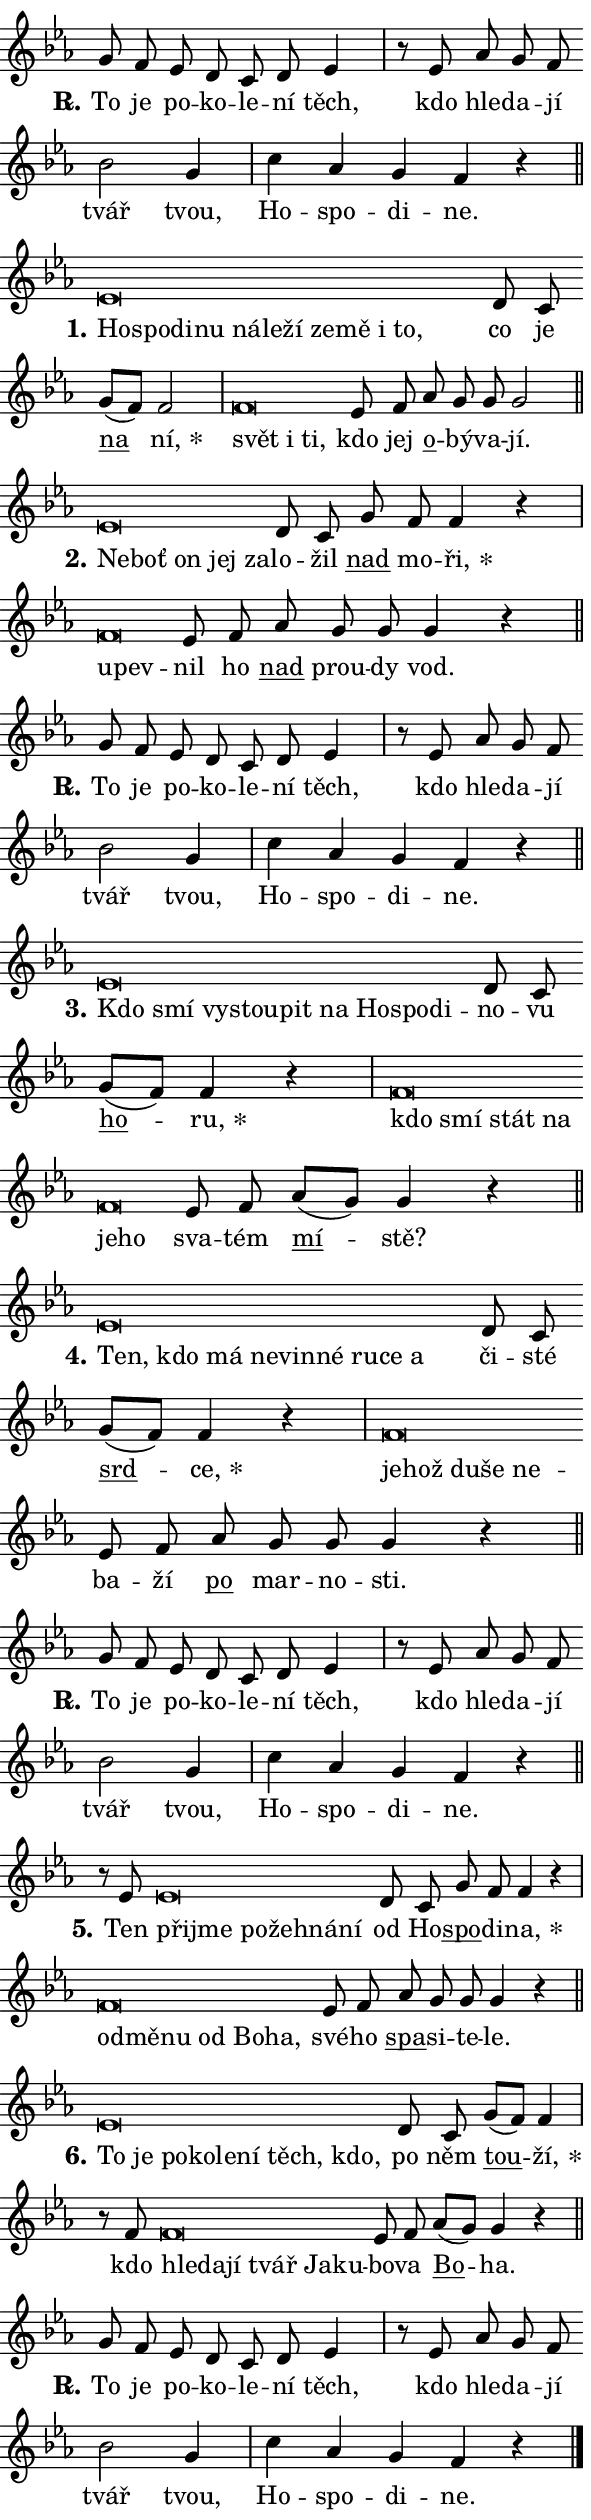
\version "2.24.0"
\header { tagline = "" }
\paper {
  indent = 0\cm
  top-margin = 0\cm
  right-margin = 0.13\cm % to fit lyric hyphens
  bottom-margin = 0\cm
  left-margin = 0\cm
  paper-width = 10\cm
  page-breaking = #ly:one-page-breaking
  system-system-spacing.basic-distance = #11
  score-system-spacing.basic-distance = #11
  ragged-last = ##f
}


%% Author: Thomas Morley
%% https://lists.gnu.org/archive/html/lilypond-user/2020-05/msg00002.html
#(define (line-position grob)
"Returns position of @var[grob} in current system:
   @code{'start}, if at first time-step
   @code{'end}, if at last time-step
   @code{'middle} otherwise
"
  (let* ((col (ly:item-get-column grob))
         (ln (ly:grob-object col 'left-neighbor))
         (rn (ly:grob-object col 'right-neighbor))
         (col-to-check-left (if (ly:grob? ln) ln col))
         (col-to-check-right (if (ly:grob? rn) rn col))
         (break-dir-left
           (and
             (ly:grob-property col-to-check-left 'non-musical #f)
             (ly:item-break-dir col-to-check-left)))
         (break-dir-right
           (and
             (ly:grob-property col-to-check-right 'non-musical #f)
             (ly:item-break-dir col-to-check-right))))
        (cond ((eqv? 1 break-dir-left) 'start)
              ((eqv? -1 break-dir-right) 'end)
              (else 'middle))))

#(define (tranparent-at-line-position vctor)
  (lambda (grob)
  "Relying on @code{line-position} select the relevant enry from @var{vctor}.
Used to determine transparency,"
    (case (line-position grob)
      ((end) (not (vector-ref vctor 0)))
      ((middle) (not (vector-ref vctor 1)))
      ((start) (not (vector-ref vctor 2))))))

noteHeadBreakVisibility =
#(define-music-function (break-visibility)(vector?)
"Makes @code{NoteHead}s transparent relying on @var{break-visibility}"
#{
  \override NoteHead.transparent =
    #(tranparent-at-line-position break-visibility)
#})

#(define delete-ledgers-for-transparent-note-heads
  (lambda (grob)
    "Reads whether a @code{NoteHead} is transparent.
If so this @code{NoteHead} is removed from @code{'note-heads} from
@var{grob}, which is supposed to be @code{LedgerLineSpanner}.
As a result ledgers are not printed for this @code{NoteHead}"
    (let* ((nhds-array (ly:grob-object grob 'note-heads))
           (nhds-list
             (if (ly:grob-array? nhds-array)
                 (ly:grob-array->list nhds-array)
                 '()))
           ;; Relies on the transparent-property being done before
           ;; Staff.LedgerLineSpanner.after-line-breaking is executed.
           ;; This is fragile ...
           (to-keep
             (remove
               (lambda (nhd)
                 (ly:grob-property nhd 'transparent #f))
               nhds-list)))
      ;; TODO find a better method to iterate over grob-arrays, similiar
      ;; to filter/remove etc for lists
      ;; For now rebuilt from scratch
      (set! (ly:grob-object grob 'note-heads)  '())
      (for-each
        (lambda (nhd)
          (ly:pointer-group-interface::add-grob grob 'note-heads nhd))
        to-keep))))

squashNotes = {
  \override NoteHead.X-extent = #'(-0.2 . 0.2)
  \override NoteHead.Y-extent = #'(-0.75 . 0)
  \override NoteHead.stencil =
    #(lambda (grob)
       (let ((pos (ly:grob-property grob 'staff-position)))
         (begin
           (if (< pos -7) (display "ERROR: Lower brevis then expected\n") (display ""))
           (if (<= pos -6) ly:text-interface::print ly:note-head::print))))
}
unSquashNotes = {
  \revert NoteHead.X-extent
  \revert NoteHead.Y-extent
  \revert NoteHead.stencil
}

hideNotes = \noteHeadBreakVisibility #begin-of-line-visible
unHideNotes = \noteHeadBreakVisibility #all-visible

% work-around for resetting accidentals
% https://lilypond.org/doc/v2.23/Documentation/notation/displaying-rhythms#unmetered-music
cadenzaMeasure = {
  \cadenzaOff
  \partial 1024 s1024
  \cadenzaOn
}

#(define-markup-command (accent layout props text) (markup?)
  "Underline accented syllable"
  (interpret-markup layout props
    #{\markup \override #'(offset . 4.3) \underline { #text }#}))

responsum = \markup \concat {
  "R" \hspace #-1.05 \path #0.1 #'((moveto 0 0.07) (lineto 0.9 0.8)) \hspace #0.05 "."
}

spaceSize = #0.6828661417322834 % exact space size for TeX Gyre Schola

\layout {
  \context {
    \Staff
    \remove "Time_signature_engraver"
    \override LedgerLineSpanner.after-line-breaking = #delete-ledgers-for-transparent-note-heads
  }
  \context {
    \Lyrics {
      \override LyricSpace.minimum-distance = \spaceSize
      \override LyricText.font-name = #"TeX Gyre Schola"
      \override LyricText.font-size = 1
      \override StanzaNumber.font-name = #"TeX Gyre Schola Bold"
      \override StanzaNumber.font-size = 1
    }
  }
  \context {
    \Score 
    \override NoteHead.text =
      #(lambda (grob) 
        (let ((pos (ly:grob-property grob 'staff-position)))
          #{\markup {
            \combine
              \halign #-0.55 \raise #(if (= pos -6) 0 0.5) \override #'(thickness . 2) \draw-line #'(3.2 . 0)
              \musicglyph "noteheads.sM1"
          }#}))
  }
}

% magnetic-lyrics.ily
%
%   written by
%     Jean Abou Samra <jean@abou-samra.fr>
%     Werner Lemberg <wl@gnu.org>
%
%   adapted by
%     Jiri Hon <jiri.hon@gmail.com>
%
% Version 2022-Apr-15

% https://www.mail-archive.com/lilypond-user@gnu.org/msg149350.html

#(define (Left_hyphen_pointer_engraver context)
   "Collect syllable-hyphen-syllable occurrences in lyrics and store
them in properties.  This engraver only looks to the left.  For
example, if the lyrics input is @code{foo -- bar}, it does the
following.

@itemize @bullet
@item
Set the @code{text} property of the @code{LyricHyphen} grob between
@q{foo} and @q{bar} to @code{foo}.

@item
Set the @code{left-hyphen} property of the @code{LyricText} grob with
text @q{foo} to the @code{LyricHyphen} grob between @q{foo} and
@q{bar}.
@end itemize

Use this auxiliary engraver in combination with the
@code{lyric-@/text::@/apply-@/magnetic-@/offset!} hook."
   (let ((hyphen #f)
         (text #f))
     (make-engraver
      (acknowledgers
       ((lyric-syllable-interface engraver grob source-engraver)
        (set! text grob)))
      (end-acknowledgers
       ((lyric-hyphen-interface engraver grob source-engraver)
        ;(when (not (grob::has-interface grob 'lyric-space-interface))
          (set! hyphen grob)));)
      ((stop-translation-timestep engraver)
       (when (and text hyphen)
         (ly:grob-set-object! text 'left-hyphen hyphen))
       (set! text #f)
       (set! hyphen #f)))))

#(define (lyric-text::apply-magnetic-offset! grob)
   "If the space between two syllables is less than the value in
property @code{LyricText@/.details@/.squash-threshold}, move the right
syllable to the left so that it gets concatenated with the left
syllable.

Use this function as a hook for
@code{LyricText@/.after-@/line-@/breaking} if the
@code{Left_@/hyphen_@/pointer_@/engraver} is active."
   (let ((hyphen (ly:grob-object grob 'left-hyphen #f)))
     (when hyphen
       (let ((left-text (ly:spanner-bound hyphen LEFT)))
         (when (grob::has-interface left-text 'lyric-syllable-interface)
           (let* ((common (ly:grob-common-refpoint grob left-text X))
                  (this-x-ext (ly:grob-extent grob common X))
                  (left-x-ext
                   (begin
                     ;; Trigger magnetism for left-text.
                     (ly:grob-property left-text 'after-line-breaking)
                     (ly:grob-extent left-text common X)))
                  ;; `delta` is the gap width between two syllables.
                  (delta (- (interval-start this-x-ext)
                            (interval-end left-x-ext)))
                  (details (ly:grob-property grob 'details))
                  (threshold (assoc-get 'squash-threshold details 0.2)))
             (when (< delta threshold)
               (let* (;; We have to manipulate the input text so that
                      ;; ligatures crossing syllable boundaries are not
                      ;; disabled.  For languages based on the Latin
                      ;; script this is essentially a beautification.
                      ;; However, for non-Western scripts it can be a
                      ;; necessity.
                      (lt (ly:grob-property left-text 'text))
                      (rt (ly:grob-property grob 'text))
                      (is-space (grob::has-interface hyphen 'lyric-space-interface))
                      (space (if is-space " " ""))
                      (extra-delta (if is-space spaceSize 0))
                      ;; Append new syllable.
                      (ltrt-space (if (and (string? lt) (string? rt))
                                (string-append lt space rt)
                                (make-concat-markup (list lt space rt))))
                      ;; Right-align `ltrt` to the right side.
                      (ltrt-space-markup (grob-interpret-markup
                               grob
                               (make-translate-markup
                                (cons (interval-length this-x-ext) 0)
                                (make-right-align-markup ltrt-space)))))
                 (begin
                   ;; Don't print `left-text`.
                   (ly:grob-set-property! left-text 'stencil #f)
                   ;; Set text and stencil (which holds all collected
                   ;; syllables so far) and shift it to the left.
                   (ly:grob-set-property! grob 'text ltrt-space)
                   (ly:grob-set-property! grob 'stencil ltrt-space-markup)
                   (ly:grob-translate-axis! grob (- (- delta extra-delta)) X))))))))))


#(define (lyric-hyphen::displace-bounds-first grob)
   ;; Make very sure this callback isn't triggered too early.
   (let ((left (ly:spanner-bound grob LEFT))
         (right (ly:spanner-bound grob RIGHT)))
     (ly:grob-property left 'after-line-breaking)
     (ly:grob-property right 'after-line-breaking)
     (ly:lyric-hyphen::print grob)))

squashThreshold = #0.4

\layout {
  \context {
    \Lyrics
    \consists #Left_hyphen_pointer_engraver
    \override LyricText.after-line-breaking =
      #lyric-text::apply-magnetic-offset!
    \override LyricHyphen.stencil = #lyric-hyphen::displace-bounds-first
    \override LyricText.details.squash-threshold = \squashThreshold
    \override LyricHyphen.minimum-distance = 0
    \override LyricHyphen.minimum-length = \squashThreshold
  }
}

squashText = \override LyricText.details.squash-threshold = 9999
unSquashText = \override LyricText.details.squash-threshold = \squashThreshold

leftText = \override LyricText.self-alignment-X = #LEFT
unLeftText = \revert LyricText.self-alignment-X

starOffset = #(lambda (grob) 
                (let ((x_offset (ly:self-alignment-interface::aligned-on-x-parent grob)))
                  (if (= x_offset 0) 0 (+ x_offset 1.2))))

star = #(define-music-function (syllable)(string?)
"Append star separator at the end of a syllable"
#{
  \once \override LyricText.X-offset = #starOffset
  \lyricmode { \markup {
    #syllable
    \override #'((font-name . "TeX Gyre Schola Bold")) \hspace #0.2 \lower #0.65 \larger "*"
  } }
#})

starAccent = #(define-music-function (syllable)(string?)
"Append star separator at the end of a syllable and make accent"
#{
  \once \override LyricText.X-offset = #starOffset
  \lyricmode { \markup {
    \accent #syllable
    \override #'((font-name . "TeX Gyre Schola Bold")) \hspace #0.2 \lower #0.65 \larger "*"
  } }
#})

breath = #(define-music-function (syllable)(string?)
"Append breathing indicator at the end of a syllable"
#{
  \lyricmode { \markup { #syllable "+" } }
#})

optionalBreath = #(define-music-function (syllable)(string?)
"Append optional breathing indicator at the end of a syllable"
#{
  \lyricmode { \markup { #syllable "(+)" } }
#})


\score {
    <<
        \new Voice = "melody" { \cadenzaOn \key es \major \relative { g'8 f es d c d es4 \cadenzaMeasure \bar "|" r8 es as g f \bar "" bes2 g4 \cadenzaMeasure \bar "|" c as g f r \cadenzaMeasure \bar "||" \break } }
        \new Lyrics \lyricsto "melody" { \lyricmode { \set stanza = \responsum
To je po -- ko -- le -- ní těch, kdo hle -- da -- jí tvář tvou, Ho -- spo -- di -- ne. } }
    >>
    \layout {}
}

\score {
    <<
        \new Voice = "melody" { \cadenzaOn \key es \major \relative { \squashNotes es'\breve*1/16 \hideNotes \breve*1/16 \bar "" \breve*1/16 \bar "" \breve*1/16 \bar "" \breve*1/16 \bar "" \breve*1/16 \bar "" \breve*1/16 \bar "" \breve*1/16 \bar "" \breve*1/16 \bar "" \breve*1/16 \breve*1/16 \bar "" \unHideNotes \unSquashNotes d8 c \bar "" g'[( f)] f2 \cadenzaMeasure \bar "|" \squashNotes f\breve*1/16 \hideNotes \breve*1/16 \breve*1/16 \bar "" \unHideNotes \unSquashNotes es8 f \bar "" as g g g2 \cadenzaMeasure \bar "||" \break } }
        \new Lyrics \lyricsto "melody" { \lyricmode { \set stanza = "1."
\leftText Ho -- \squashText spo -- di -- nu ná -- le -- ží ze -- mě i to, \unLeftText \unSquashText co je \markup \accent na \star ní, \leftText svět \squashText i ti, \unLeftText \unSquashText kdo jej \markup \accent o -- bý -- va -- jí. } }
    >>
    \layout {}
}

\score {
    <<
        \new Voice = "melody" { \cadenzaOn \key es \major \relative { \squashNotes es'\breve*1/16 \hideNotes \breve*1/16 \bar "" \breve*1/16 \bar "" \breve*1/16 \breve*1/16 \bar "" \unHideNotes \unSquashNotes d8 c \bar "" g' f f4 r \cadenzaMeasure \bar "|" \squashNotes f\breve*1/16 \hideNotes \breve*1/16 \bar "" \unHideNotes \unSquashNotes es8 f \bar "" as g g g4 r \cadenzaMeasure \bar "||" \break } }
        \new Lyrics \lyricsto "melody" { \lyricmode { \set stanza = "2."
\leftText Ne -- \squashText boť on jej za -- \unLeftText \unSquashText lo -- žil \markup \accent nad mo -- \star ři, \leftText u -- \squashText pev -- \unLeftText \unSquashText nil ho \markup \accent nad prou -- dy vod. } }
    >>
    \layout {}
}

\score {
    <<
        \new Voice = "melody" { \cadenzaOn \key es \major \relative { g'8 f es d c d es4 \cadenzaMeasure \bar "|" r8 es as g f \bar "" bes2 g4 \cadenzaMeasure \bar "|" c as g f r \cadenzaMeasure \bar "||" \break } }
        \new Lyrics \lyricsto "melody" { \lyricmode { \set stanza = \responsum
To je po -- ko -- le -- ní těch, kdo hle -- da -- jí tvář tvou, Ho -- spo -- di -- ne. } }
    >>
    \layout {}
}

\score {
    <<
        \new Voice = "melody" { \cadenzaOn \key es \major \relative { \squashNotes es'\breve*1/16 \hideNotes \breve*1/16 \bar "" \breve*1/16 \bar "" \breve*1/16 \bar "" \breve*1/16 \bar "" \breve*1/16 \bar "" \breve*1/16 \bar "" \breve*1/16 \breve*1/16 \bar "" \unHideNotes \unSquashNotes d8 c \bar "" g'[( f)] f4 r \cadenzaMeasure \bar "|" \squashNotes f\breve*1/16 \hideNotes \breve*1/16 \bar "" \breve*1/16 \bar "" \breve*1/16 \bar "" \breve*1/16 \breve*1/16 \bar "" \unHideNotes \unSquashNotes es8 f \bar "" as[( g)] g4 r \cadenzaMeasure \bar "||" \break } }
        \new Lyrics \lyricsto "melody" { \lyricmode { \set stanza = "3."
\leftText Kdo \squashText smí vy -- stou -- pit na Ho -- spo -- di -- \unLeftText \unSquashText no -- vu \markup \accent ho -- \star ru, \leftText kdo \squashText smí stát na je -- ho \unLeftText \unSquashText sva -- tém \markup \accent mí -- stě? } }
    >>
    \layout {}
}

\score {
    <<
        \new Voice = "melody" { \cadenzaOn \key es \major \relative { \squashNotes es'\breve*1/16 \hideNotes \breve*1/16 \bar "" \breve*1/16 \bar "" \breve*1/16 \bar "" \breve*1/16 \bar "" \breve*1/16 \bar "" \breve*1/16 \bar "" \breve*1/16 \breve*1/16 \bar "" \unHideNotes \unSquashNotes d8 c \bar "" g'[( f)] f4 r \cadenzaMeasure \bar "|" \squashNotes f\breve*1/16 \hideNotes \breve*1/16 \bar "" \breve*1/16 \bar "" \breve*1/16 \breve*1/16 \bar "" \unHideNotes \unSquashNotes es8 f \bar "" as g g g4 r \cadenzaMeasure \bar "||" \break } }
        \new Lyrics \lyricsto "melody" { \lyricmode { \set stanza = "4."
\leftText Ten, \squashText kdo má ne -- vin -- né ru -- ce a \unLeftText \unSquashText či -- sté \markup \accent srd -- \star ce, \leftText je -- \squashText hož du -- še ne -- \unLeftText \unSquashText ba -- ží \markup \accent po mar -- no -- sti. } }
    >>
    \layout {}
}

\score {
    <<
        \new Voice = "melody" { \cadenzaOn \key es \major \relative { g'8 f es d c d es4 \cadenzaMeasure \bar "|" r8 es as g f \bar "" bes2 g4 \cadenzaMeasure \bar "|" c as g f r \cadenzaMeasure \bar "||" \break } }
        \new Lyrics \lyricsto "melody" { \lyricmode { \set stanza = \responsum
To je po -- ko -- le -- ní těch, kdo hle -- da -- jí tvář tvou, Ho -- spo -- di -- ne. } }
    >>
    \layout {}
}

\score {
    <<
        \new Voice = "melody" { \cadenzaOn \key es \major \relative { r8 es'8 \squashNotes es\breve*1/16 \hideNotes \breve*1/16 \bar "" \breve*1/16 \bar "" \breve*1/16 \bar "" \breve*1/16 \breve*1/16 \bar "" \unHideNotes \unSquashNotes d8 c \bar "" g' f f4 r \cadenzaMeasure \bar "|" \squashNotes f\breve*1/16 \hideNotes \breve*1/16 \bar "" \breve*1/16 \bar "" \breve*1/16 \bar "" \breve*1/16 \breve*1/16 \bar "" \unHideNotes \unSquashNotes es8 f \bar "" as g g g4 r \cadenzaMeasure \bar "||" \break } }
        \new Lyrics \lyricsto "melody" { \lyricmode { \set stanza = "5."
Ten \leftText při -- \squashText jme po -- žeh -- ná -- ní \unLeftText \unSquashText od Ho -- \markup \accent spo -- di -- \star na, \leftText od -- \squashText mě -- nu od Bo -- ha, \unLeftText \unSquashText své -- ho \markup \accent spa -- si -- te -- le. } }
    >>
    \layout {}
}

\score {
    <<
        \new Voice = "melody" { \cadenzaOn \key es \major \relative { \squashNotes es'\breve*1/16 \hideNotes \breve*1/16 \bar "" \breve*1/16 \bar "" \breve*1/16 \bar "" \breve*1/16 \bar "" \breve*1/16 \bar "" \breve*1/16 \breve*1/16 \bar "" \unHideNotes \unSquashNotes d8 c \bar "" g'[( f)] f4 \cadenzaMeasure \bar "|" r8 f8 \squashNotes f\breve*1/16 \hideNotes \breve*1/16 \bar "" \breve*1/16 \bar "" \breve*1/16 \bar "" \breve*1/16 \breve*1/16 \bar "" \unHideNotes \unSquashNotes es8 f \bar "" as[( g)] g4 r \cadenzaMeasure \bar "||" \break } }
        \new Lyrics \lyricsto "melody" { \lyricmode { \set stanza = "6."
\leftText To \squashText je po -- ko -- le -- ní těch, kdo, \unLeftText \unSquashText po něm \markup \accent tou -- \star ží, kdo \leftText hle -- \squashText da -- jí tvář Ja -- ku -- \unLeftText \unSquashText bo -- va \markup \accent Bo -- ha. } }
    >>
    \layout {}
}

\score {
    <<
        \new Voice = "melody" { \cadenzaOn \key es \major \relative { g'8 f es d c d es4 \cadenzaMeasure \bar "|" r8 es as g f \bar "" bes2 g4 \cadenzaMeasure \bar "|" c as g f r \cadenzaMeasure \bar "||" \break } \bar "|." }
        \new Lyrics \lyricsto "melody" { \lyricmode { \set stanza = \responsum
To je po -- ko -- le -- ní těch, kdo hle -- da -- jí tvář tvou, Ho -- spo -- di -- ne. } }
    >>
    \layout {}
}
